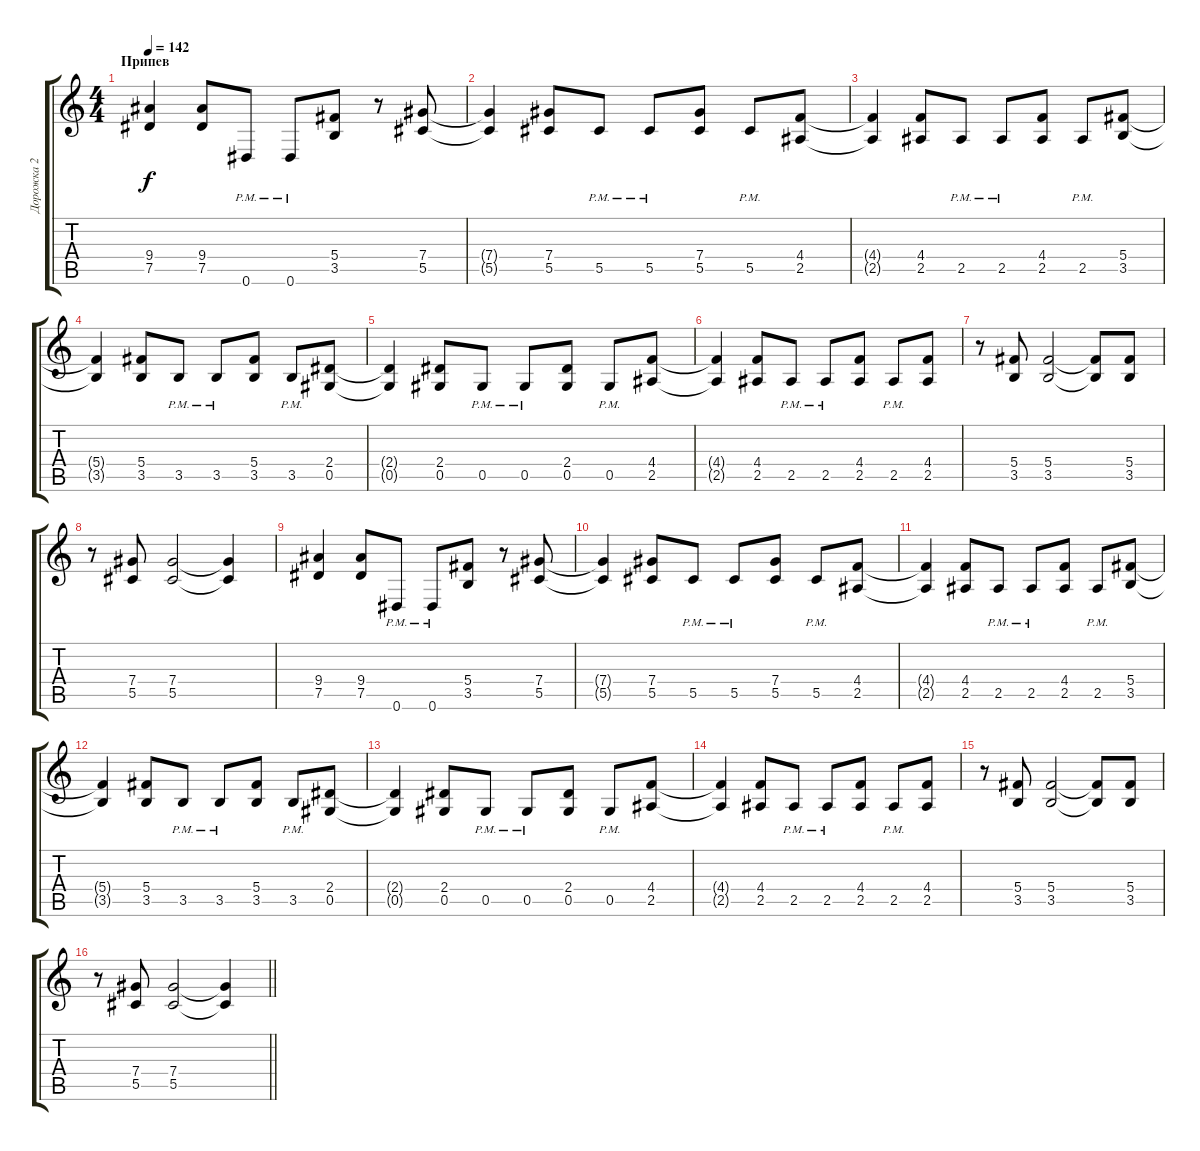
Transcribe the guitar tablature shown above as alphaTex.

\track ("Дорожка 2" "Дорожка 2") {instrument distortionguitar}
\staff {score tabs}
\tuning (Eb4 Bb3 Gb3 Db3 Ab2 Eb2) {hide}
\ts (4 4)
\section ("" "Припев")
\tempo 142
\clef g2
\ks c
(9.4 7.5).4{dy f} (9.4 7.5).8 0.6{pm}.8 0.6{pm}.8 (5.4 3.5).8 r.8 (7.4 5.5).8 |
(7.4{t} 5.5{t}).4 (7.4 5.5).8 5.5{pm}.8 5.5{pm}.8 (7.4 5.5).8 5.5{pm}.8 (4.4 2.5).8 |
(4.4{t} 2.5{t}).4 (4.4 2.5).8 2.5{pm}.8 2.5{pm}.8 (4.4 2.5).8 2.5{pm}.8 (5.4 3.5).8 |
(5.4{t} 3.5{t}).4 (5.4 3.5).8 3.5{pm}.8 3.5{pm}.8 (5.4 3.5).8 3.5{pm}.8 (2.4 0.5).8 |
(2.4{t} 0.5{t}).4 (2.4 0.5).8 0.5{pm}.8 0.5{pm}.8 (2.4 0.5).8 0.5{pm}.8 (4.4 2.5).8 |
(4.4{t} 2.5{t}).4 (4.4 2.5).8 2.5{pm}.8 2.5{pm}.8 (4.4 2.5).8 2.5{pm}.8 (4.4 2.5).8 |
r.8 (5.4 3.5).8 (5.4 3.5).2 (5.4{t} 3.5{t}).8 (5.4 3.5).8 |
r.8 (7.4 5.5).8 (7.4 5.5).2 (7.4{t} 5.5{t}).4 |
(9.4 7.5).4 (9.4 7.5).8 0.6{pm}.8 0.6{pm}.8 (5.4 3.5).8 r.8 (7.4 5.5).8 |
(7.4{t} 5.5{t}).4 (7.4 5.5).8 5.5{pm}.8 5.5{pm}.8 (7.4 5.5).8 5.5{pm}.8 (4.4 2.5).8 |
(4.4{t} 2.5{t}).4 (4.4 2.5).8 2.5{pm}.8 2.5{pm}.8 (4.4 2.5).8 2.5{pm}.8 (5.4 3.5).8 |
(5.4{t} 3.5{t}).4 (5.4 3.5).8 3.5{pm}.8 3.5{pm}.8 (5.4 3.5).8 3.5{pm}.8 (2.4 0.5).8 |
(2.4{t} 0.5{t}).4 (2.4 0.5).8 0.5{pm}.8 0.5{pm}.8 (2.4 0.5).8 0.5{pm}.8 (4.4 2.5).8 |
(4.4{t} 2.5{t}).4 (4.4 2.5).8 2.5{pm}.8 2.5{pm}.8 (4.4 2.5).8 2.5{pm}.8 (4.4 2.5).8 |
r.8 (5.4 3.5).8 (5.4 3.5).2 (5.4{t} 3.5{t}).8 (5.4 3.5).8 |
\barLineRight lightlight
r.8 (7.4 5.5).8 (7.4 5.5).2 (7.4{t} 5.5{t}).4
